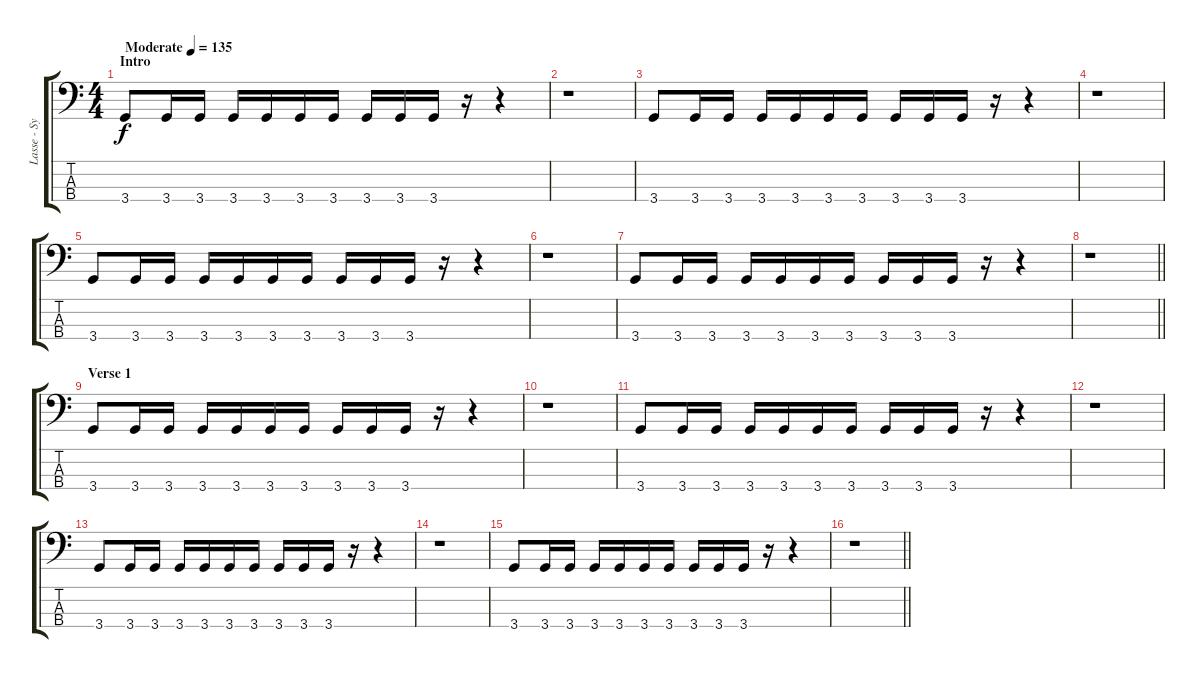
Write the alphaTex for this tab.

\track ("Lasse - Synth Bass" "Lasse - Sy") {instrument synthbass1}
\staff {score tabs}
\tuning (G2 D2 A1 E1) {hide}
\ts (4 4)
\section ("" "Intro")
\tempo (135 "Moderate")
\clef f4
\ks c
3.4.8{dy f instrument synthbass1} 3.4.16 3.4.16 3.4.16 3.4.16 3.4.16 3.4.16 3.4.16 3.4.16 3.4.16 r.16 r.4 |
r.1 |
3.4.8 3.4.16 3.4.16 3.4.16 3.4.16 3.4.16 3.4.16 3.4.16 3.4.16 3.4.16 r.16 r.4 |
r.1 |
3.4.8 3.4.16 3.4.16 3.4.16 3.4.16 3.4.16 3.4.16 3.4.16 3.4.16 3.4.16 r.16 r.4 |
r.1 |
3.4.8 3.4.16 3.4.16 3.4.16 3.4.16 3.4.16 3.4.16 3.4.16 3.4.16 3.4.16 r.16 r.4 |
\barLineRight lightlight
r.1 |
\section ("" "Verse 1")
3.4.8 3.4.16 3.4.16 3.4.16 3.4.16 3.4.16 3.4.16 3.4.16 3.4.16 3.4.16 r.16 r.4 |
r.1 |
3.4.8 3.4.16 3.4.16 3.4.16 3.4.16 3.4.16 3.4.16 3.4.16 3.4.16 3.4.16 r.16 r.4 |
r.1 |
3.4.8 3.4.16 3.4.16 3.4.16 3.4.16 3.4.16 3.4.16 3.4.16 3.4.16 3.4.16 r.16 r.4 |
r.1 |
3.4.8 3.4.16 3.4.16 3.4.16 3.4.16 3.4.16 3.4.16 3.4.16 3.4.16 3.4.16 r.16 r.4 |
\barLineRight lightlight
r.1
